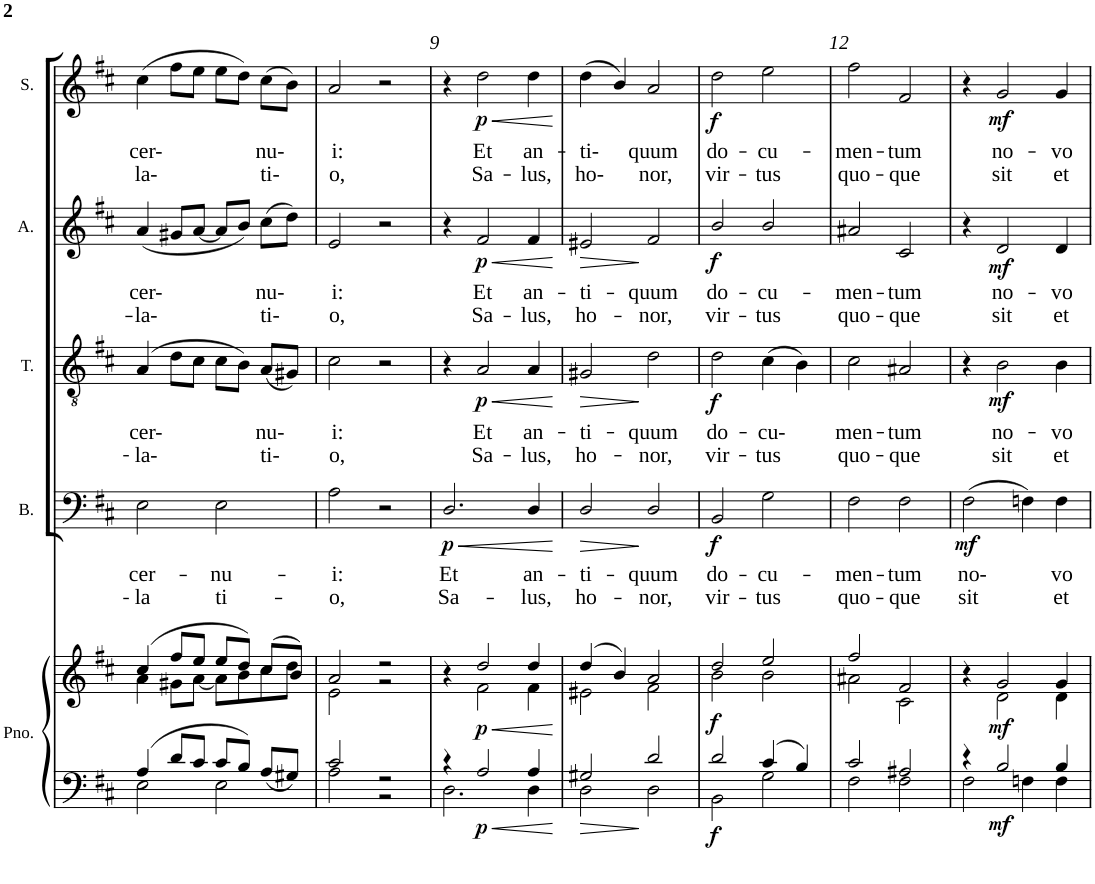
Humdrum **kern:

**kern	**kern	**dynam	**kern	**text	**text	**dynam	**kern	**text	**text	**dynam	**kern	**text	**text	**dynam	**kern	**text	**text	**dynam
*part5	*part5	*part5	*part4	*part4	*part4	*part4	*part3	*part3	*part3	*part3	*part2	*part2	*part2	*part2	*part1	*part1	*part1	*part1
*staff6	*staff5	*staff5/6	*staff4	*staff4	*staff4	*staff4	*staff3	*staff3	*staff3	*staff3	*staff2	*staff2	*staff2	*staff2	*staff1	*staff1	*staff1	*staff1
*I"Piano	*	*	*I"Bass	*	*	*	*I"Tenor	*	*	*	*I"Alto	*	*	*	*I"Soprano	*	*	*
*I'Pno.	*	*	*I'B.	*	*	*	*I'T.	*	*	*	*I'A.	*	*	*	*I'S.	*	*	*
!!LO:PB:g=z
*clefF4	*clefG2	*	*clefF4	*	*	*	*clefGv2	*	*	*	*clefG2	*	*	*	*clefG2	*	*	*
*k[f#c#]	*k[f#c#]	*	*k[f#c#]	*	*	*	*k[f#c#]	*	*	*	*k[f#c#]	*	*	*	*k[f#c#]	*	*	*
*D:	*D:	*	*D:	*	*	*	*D:	*	*	*	*D:	*	*	*	*D:	*	*	*
*M2/2	*M2/2	*	*M2/2	*	*	*	*M2/2	*	*	*	*M2/2	*	*	*	*M2/2	*	*	*
*met(c|)	*met(c|)	*	*met(c|)	*	*	*	*met(c|)	*	*	*	*met(c|)	*	*	*	*met(c|)	*	*	*
=7	=7	=7	=7	=7	=7	=7	=7	=7	=7	=7	=7	=7	=7	=7	=7	=7	=7	=7
*^	*^	*	*	*	*	*	*	*	*	*	*	*	*	*	*	*	*	*
!	!	!	!	!	!	!LO:LY:b	!LO:LY:b	!	!	!LO:LY:b	!LO:LY:b	!	!	!LO:LY:b	!LO:LY:b	!	!	!LO:LY:b	!LO:LY:b	!
4A/	2E\	(>4cc#/	4a\	.	2E\	-cer-	-­ la	.	(>4A/	-cer-	la-	.	(<4a/	-cer-	la-	.	(>4cc#\	cer-	la-	.
8d/L	.	8ff#/L	8g#X\L	.	.	.	.	.	8d\L	.	.	.	8g#X/L	.	.	.	8ff#\L	.	.	.
8c#/J	.	8ee/J	[8a\J	.	.	.	.	.	8c#\J	.	.	.	[8a/J	.	.	.	8ee\J	.	.	.
!	!	!	!	!	!	!LO:LY:b	!LO:LY:b	!	!	!	!	!	!	!	!	!	!	!	!	!
8c#/L	2E\	8ee/L	8a\L]	.	2E\	nu-	-ti-	.	8c#\L	.	.	.	8a/L]	.	.	.	8ee\L	.	.	.
8B/J	.	8dd/J)	8b\	.	.	.	.	.	8B\J)	.	.	.	8b/J)	.	.	.	8dd\J)	.	.	.
!	!	!	!	!	!	!	!	!	!	!LO:LY:b	!LO:LY:b	!	!	!LO:LY:b	!LO:LY:b	!	!	!LO:LY:b	!LO:LY:b	!
8A/L	.	(>8cc#/L	8cc#\	.	.	.	.	.	(<8A/L	nu-	ti-	.	(>8cc#\L	nu-	ti-	.	(>8cc#\L	nu-	ti-	.
8G#X/J	.	8b/J)	8dd\J	.	.	.	.	.	8G#X/J)	.	.	.	8dd\J)	.	.	.	8b\J)	.	.	.
=8	=8	=8	=8	=8	=8	=8	=8	=8	=8	=8	=8	=8	=8	=8	=8	=8	=8	=8	=8	=8
!	!	!	!	!	!	!LO:LY:b	!LO:LY:b	!	!	!LO:LY:b	!LO:LY:b	!	!	!LO:LY:b	!LO:LY:b	!	!	!LO:LY:b	!LO:LY:b	!
2c#/	2A\	2a/	2e\	.	2A\	-i:	o,	.	2c#\	i:	o,	.	2e/	-i:	o,	.	2a/	i:	o,	.
2r	2r	2r	2r	.	2r	.	.	.	2r	.	.	.	2r	.	.	.	2r	.	.	.
=9	=9	=9	=9	=9	=9	=9	=9	=9	=9	=9	=9	=9	=9	=9	=9	=9	=9	=9	=9	=9
!	!	!	!	!	!	!LO:LY:b	!LO:LY:b	!LO:HP:b	!	!	!	!	!	!	!	!	!	!	!	!
!	!	!	!	!	!	!	!	!LO:DY:n=1:b	!	!	!	!	!	!	!	!	!	!	!	!
4r	2.D\	4r	4ryy	.	2.D/	Et	Sa-	< p	4r	.	.	.	4r	.	.	.	4r	.	.	.
!	!	!	!	!LO:HP:b	!	!	!	!	!	!LO:LY:b	!LO:LY:b	!LO:HP:b	!	!LO:LY:b	!LO:LY:b	!LO:HP:b	!	!LO:LY:b	!LO:LY:b	!LO:HP:b
!	!	!	!	!LO:DY:n=1:b=2	!	!	!	!	!	!	!	!	!	!	!	!	!	!	!	!
!	!	!	!	!LO:DY:n=2:b	!	!	!	!	!	!	!	!LO:DY:n=1:b	!	!	!	!LO:DY:n=1:b	!	!	!	!LO:DY:n=1:b
2A/	.	2dd/	2f#\	< p p	.	.	.	.	2A/	Et	Sa-	< p	2f#/	Et	Sa-	< p	2dd\	Et	Sa-	< p
!	!	!	!	!	!	!LO:LY:b	!LO:LY:b	!	!	!LO:LY:b	!LO:LY:b	!	!	!LO:LY:b	!LO:LY:b	!	!	!LO:LY:b	!LO:LY:b	!
4A/	4D\	4dd/	4f#\	.	4D/	-an-	-lus,	.	4A/	-an-	-lus,	.	4f#/	-an-	-lus,	.	4dd\	-an-	-lus,	.
*v	*v	*	*	*	*	*	*	*	*	*	*	*	*	*	*	*	*	*	*	*
*	*v	*v	*	*	*	*	*	*	*	*	*	*	*	*	*	*	*	*	*
.	.	[	.	.	.	[	.	.	.	[	.	.	.	[	.	.	.	[
=10	=10	=10	=10	=10	=10	=10	=10	=10	=10	=10	=10	=10	=10	=10	=10	=10	=10	=10
*^	*^	*	*	*	*	*	*	*	*	*	*	*	*	*	*	*	*	*
!	!	!	!	!	!	!LO:LY:b	!LO:LY:b	!LO:HP:b	!	!LO:LY:b	!LO:LY:b	!LO:HP:b	!	!LO:LY:b	!LO:LY:b	!LO:HP:b	!	!LO:LY:b	!LO:LY:b	!
2G#X/	2D\	(>4dd/	2e#X\	.	2D/	ti-	-ho-	>	2G#X/	ti-	-ho-	>	2e#X/	ti-	-ho-	>	(>4dd\	ti-	ho-	.
.	.	4b/)	.	.	.	.	.	.	.	.	.	.	.	.	.	.	4b/)	.	.	.
!	!	!	!	!	!	!LO:LY:b	!LO:LY:b	!	!	!LO:LY:b	!LO:LY:b	!	!	!LO:LY:b	!LO:LY:b	!	!	!LO:LY:b	!LO:LY:b	!
2d/	2D\	2a/	2f#\	.	2D/	-quum	nor,	]	2d\	-quum	nor,	]	2f#/	-quum	nor,	]	2a/	quum	nor,	.
=11	=11	=11	=11	=11	=11	=11	=11	=11	=11	=11	=11	=11	=11	=11	=11	=11	=11	=11	=11	=11
!	!	!	!	!LO:DY:b=2	!	!LO:LY:b	!LO:LY:b	!	!	!LO:LY:b	!LO:LY:b	!	!	!LO:LY:b	!LO:LY:b	!	!	!LO:LY:b	!LO:LY:b	!
!	!	!	!	!LO:DY:n=1:b	!	!	!	!LO:DY:b	!	!	!	!LO:DY:b	!	!	!	!LO:DY:b	!	!	!	!LO:DY:b
2d/	2BB\	2dd/	2b\	f f	2BB/	do-	-vir-	f	2d\	do-	-vir-	f	2b/	do-	-vir-	f	2dd\	do-	-vir-	f
!	!	!	!	!	!	!LO:LY:b	!LO:LY:b	!	!	!LO:LY:b	!LO:LY:b	!	!	!LO:LY:b	!LO:LY:b	!	!	!LO:LY:b	!LO:LY:b	!
4c#/	2G\	2ee/	2b\	.	2G\	-cu-	-tus	.	(>4c#\	-cu-	tus	.	2b/	-cu-	-tus	.	2ee\	-cu-	-tus	.
4B/	.	.	.	.	.	.	.	.	4B\)	.	.	.	.	.	.	.	.	.	.	.
=12	=12	=12	=12	=12	=12	=12	=12	=12	=12	=12	=12	=12	=12	=12	=12	=12	=12	=12	=12	=12
!	!	!	!	!	!	!LO:LY:b	!LO:LY:b	!	!	!LO:LY:b	!LO:LY:b	!	!	!LO:LY:b	!LO:LY:b	!	!	!LO:LY:b	!LO:LY:b	!
2c#/	2F#\	2ff#/	2a#X\	.	2F#\	men-	-quo-	.	2c#\	men-	-quo-	.	2a#X/	men-	-quo-	.	2ff#\	men-	-quo-	.
!	!	!	!	!	!	!LO:LY:b	!LO:LY:b	!	!	!LO:LY:b	!LO:LY:b	!	!	!LO:LY:b	!LO:LY:b	!	!	!LO:LY:b	!LO:LY:b	!
2A#X/	2F#\	2f#/	2c#\	.	2F#\	-tum	que	.	2A#X/	-tum	que	.	2c#/	-tum	que	.	2f#/	-tum	que	.
=13	=13	=13	=13	=13	=13	=13	=13	=13	=13	=13	=13	=13	=13	=13	=13	=13	=13	=13	=13	=13
!	!	!	!	!	!	!LO:LY:b	!LO:LY:b	!LO:DY:b	!	!	!	!	!	!	!	!	!	!	!	!
4r	2F#\	4r	4ryy	.	(>2F#\	no-	sit	mf	4r	.	.	.	4r	.	.	.	4r	.	.	.
!	!	!	!	!LO:DY:b=2	!	!	!	!	!	!LO:LY:b	!LO:LY:b	!	!	!LO:LY:b	!LO:LY:b	!	!	!LO:LY:b	!LO:LY:b	!
!	!	!	!	!LO:DY:n=1:b	!	!	!	!	!	!	!	!LO:DY:b	!	!	!	!LO:DY:b	!	!	!	!LO:DY:b
2B/	.	2g/	2d\	mf mf	.	.	.	.	2B\	no-	-sit	mf	2d/	no-	-sit	mf	2g/	no-	-sit	mf
.	4Fn\	.	.	.	4Fn\)	.	.	.	.	.	.	.	.	.	.	.	.	.	.	.
!	!	!	!	!	!	!LO:LY:b	!LO:LY:b	!	!	!LO:LY:b	!LO:LY:b	!	!	!LO:LY:b	!LO:LY:b	!	!	!LO:LY:b	!LO:LY:b	!
4B/	4F\	4g/	4d\	.	4F\	vo	et	.	4B\	vo	et	.	4d/	vo	et	.	4g/	vo	et	.
*v	*v	*	*	*	*	*	*	*	*	*	*	*	*	*	*	*	*	*	*	*
*	*v	*v	*	*	*	*	*	*	*	*	*	*	*	*	*	*	*	*	*
=	=	=	=	=	=	=	=	=	=	=	=	=	=	=	=	=	=	=
*-	*-	*-	*-	*-	*-	*-	*-	*-	*-	*-	*-	*-	*-	*-	*-	*-	*-	*-
